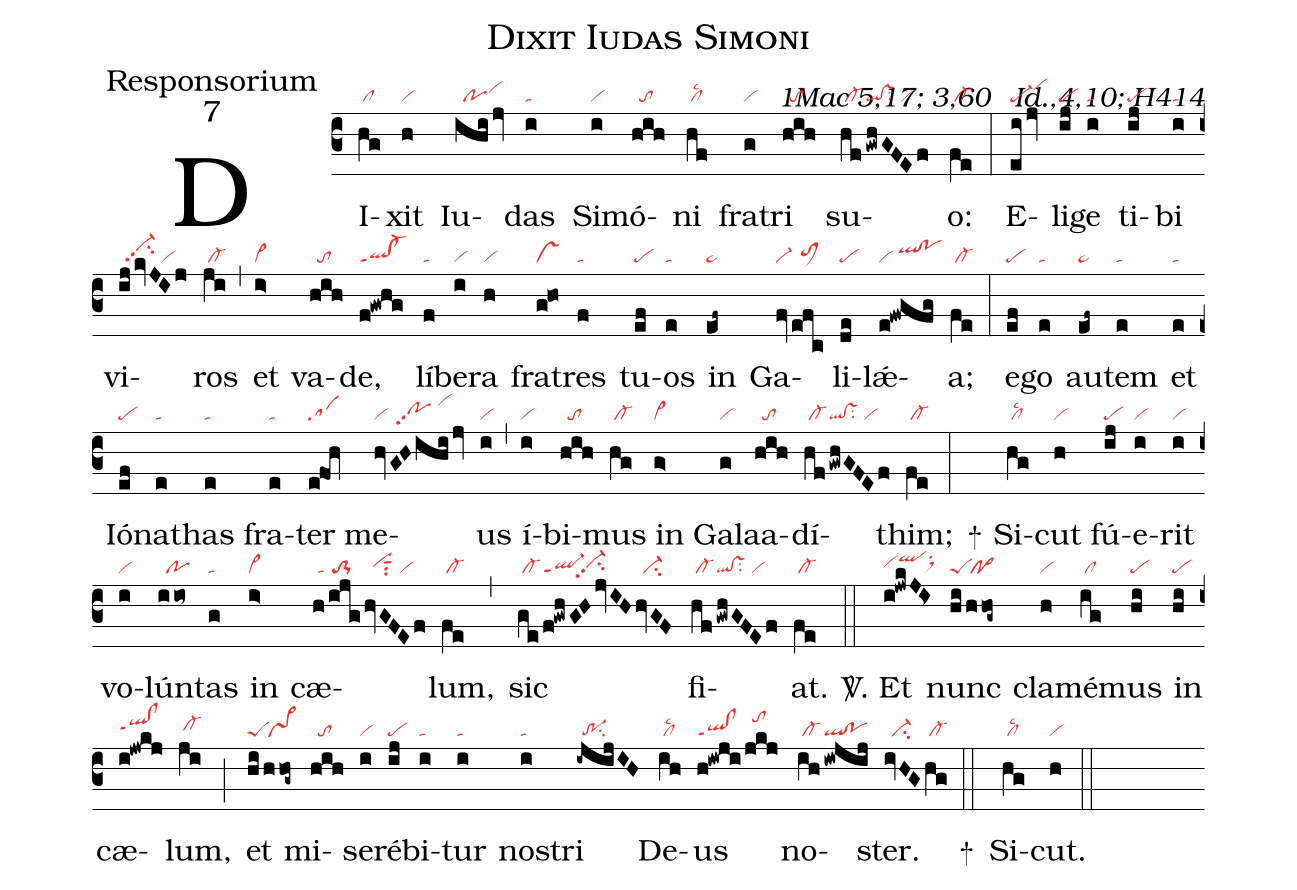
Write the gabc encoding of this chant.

name:Dixit Iudas Simoni;
office-part:Responsorium;
mode:7;
commentary:1Mac 5,17; 3,60 ꝟ Id.,4,10; H414;
nabc-lines:1;
%%
(c3)DI(hg|/cl)xit(h|vi) Iu(ihijv|//povihi)das(i|ta) Si(i|vi)mó(hih|//to)ni(hf|/cllsc2) fra(g|vi)tri(hih|//to) su(hf|/cl-|!gwhGFEf|ql!vssu2/vi)o:(fe|/cl-) (:)
E(eijv|pe-vihj)li(ij|pe)ge(i|ta) ti(ij|pe)bi(i|ta) vi(ijkvJIj|//vi-hjpp2su2/vi)ros(ji|/cl-) (,) et(i>|vi>) va(hih|//to)de,(f!gwhg|ql!cl-ppt1) lí(f|ta)be(i|vi)ra(h|vi) fra(g!ho|vs)tres(f|ta) tu(ef|pe)os(e|ta) in(ef~|pe~) Ga(fvefc|vi-//toM1hh)li(de|pe)lǽ(e!fwgfg|vi/qlhi!pohi)a;(fe|/cl-) (:)
e(ef|pe)go(e|ta) au(ef~|pe~)tem(e|ta) et(e|ta) Ió(ef|pe)na(e|ta)thas(e|ta) fra(e|ta)ter(e!foh|sa) me(hv|vi|GHihijv|//pohhpp2/vihk)us(i|vi) (,) í(i|vi)bi(hih|//to)mus(hg|/cl-) in(g>|vi>) Ga(g|vi)laa(hih|//to)dí(hf|/cl-|!gwhGFEf|ql!vssu2/vi)thim;(fe|/cl-) (:)
+()
Si(hg|/cllsc2)cut(h|vi) fú(ij|pe)e(i|vi)rit(i|vi) vo(i|vi)lún(iio~|//po)tas(g|ta) in(i>|vi>) cæ(h/ijg|/ta//to-1|hvGFEf|//vihhsut1su2/vi)lum,(fe|/cl-) (,) sic(ge|/cl-|/f!gwh|ql-ppt1|/GHjvIH|//vi-hhpp2su2|hvGF|//ci-) fi(hf|/cl-|!gwhGFEf|ql!vssu2/vi)at.(fe|/cl-) (::)

<sp>V/</sp>.
Et(i!jwkJI>|vihhqlhjsu1sux1) nunc(hi|peS|/hhog~|/po>) cla(h|vi)mé(ig|/cl)mus(hi|pe) in(hi|pe) cæ(i!jwkj|qlhh!clhhppt1)lum,(ji|/cl-hh) (;) et(hi|peS|/hhog~|/vs>) mi(hih|//to)se(i|vi)ré(ij|pe)bi(i|ta)tur(i|ta) no(i|ta)stri(-ijijIH|/tr-1su2) De(ih|/cllsc2)us(h!iwji|ql!clppt1|/jkj|//tohk) no(ih|/cl-|!iwjij|ql!po)ster.(ivHG|//ci-|hg|/cl-) (::)

+() Si(hg|/cllsc2)cut.(h|vi) (::)
